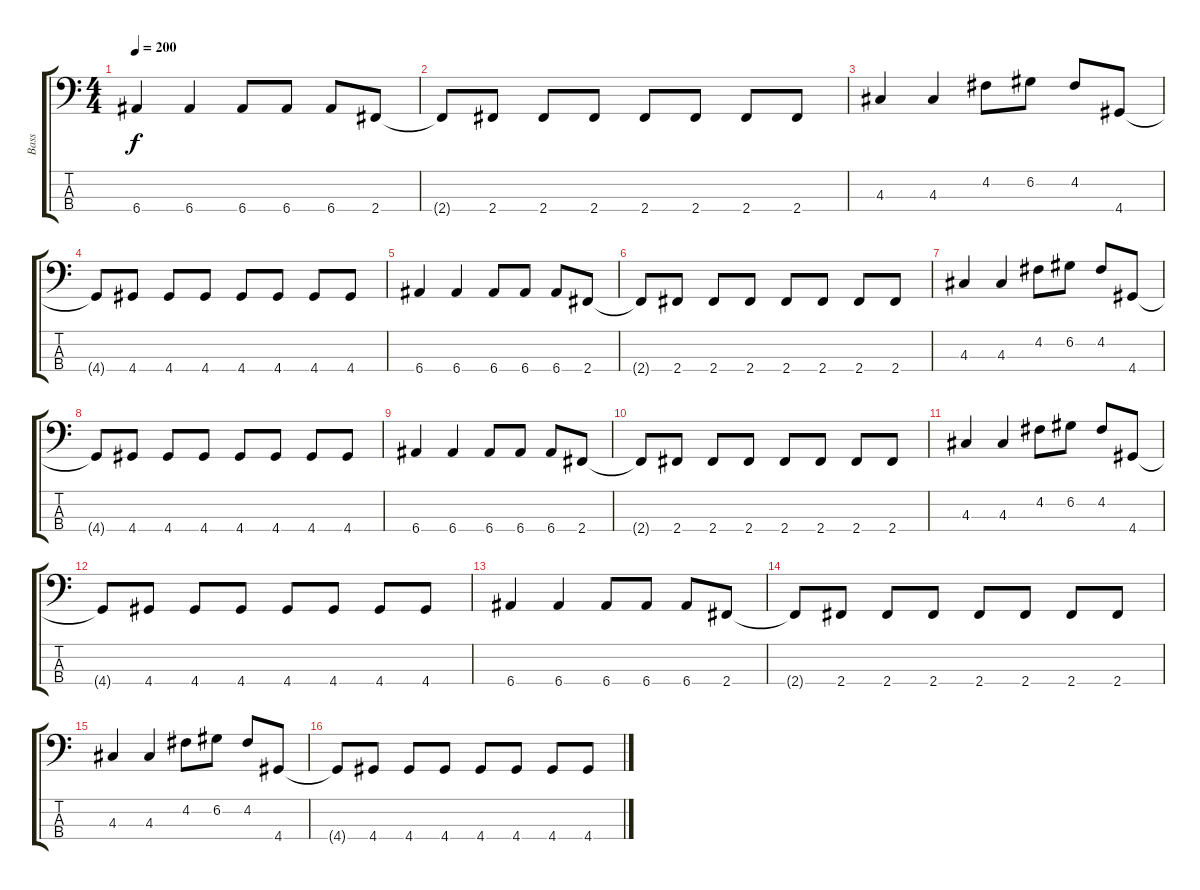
\track ("Bass" "Bass") {instrument electricbasspick}
\staff {score tabs}
\tuning (G2 D2 A1 E1) {hide}
\ts (4 4)
\tempo 200
\clef f4
\ks c
6.4.4{dy f} 6.4.4 6.4.8 6.4.8 6.4.8 2.4.8 |
2.4{t}.8 2.4.8 2.4.8 2.4.8 2.4.8 2.4.8 2.4.8 2.4.8 |
4.3.4 4.3.4 4.2.8 6.2.8 4.2.8 4.4.8 |
4.4{t}.8 4.4.8 4.4.8 4.4.8 4.4.8 4.4.8 4.4.8 4.4.8 |
6.4.4 6.4.4 6.4.8 6.4.8 6.4.8 2.4.8 |
2.4{t}.8 2.4.8 2.4.8 2.4.8 2.4.8 2.4.8 2.4.8 2.4.8 |
4.3.4 4.3.4 4.2.8 6.2.8 4.2.8 4.4.8 |
4.4{t}.8 4.4.8 4.4.8 4.4.8 4.4.8 4.4.8 4.4.8 4.4.8 |
6.4.4 6.4.4 6.4.8 6.4.8 6.4.8 2.4.8 |
2.4{t}.8 2.4.8 2.4.8 2.4.8 2.4.8 2.4.8 2.4.8 2.4.8 |
4.3.4 4.3.4 4.2.8 6.2.8 4.2.8 4.4.8 |
4.4{t}.8 4.4.8 4.4.8 4.4.8 4.4.8 4.4.8 4.4.8 4.4.8 |
6.4.4 6.4.4 6.4.8 6.4.8 6.4.8 2.4.8 |
2.4{t}.8 2.4.8 2.4.8 2.4.8 2.4.8 2.4.8 2.4.8 2.4.8 |
4.3.4 4.3.4 4.2.8 6.2.8 4.2.8 4.4.8 |
4.4{t}.8 4.4.8 4.4.8 4.4.8 4.4.8 4.4.8 4.4.8 4.4.8
